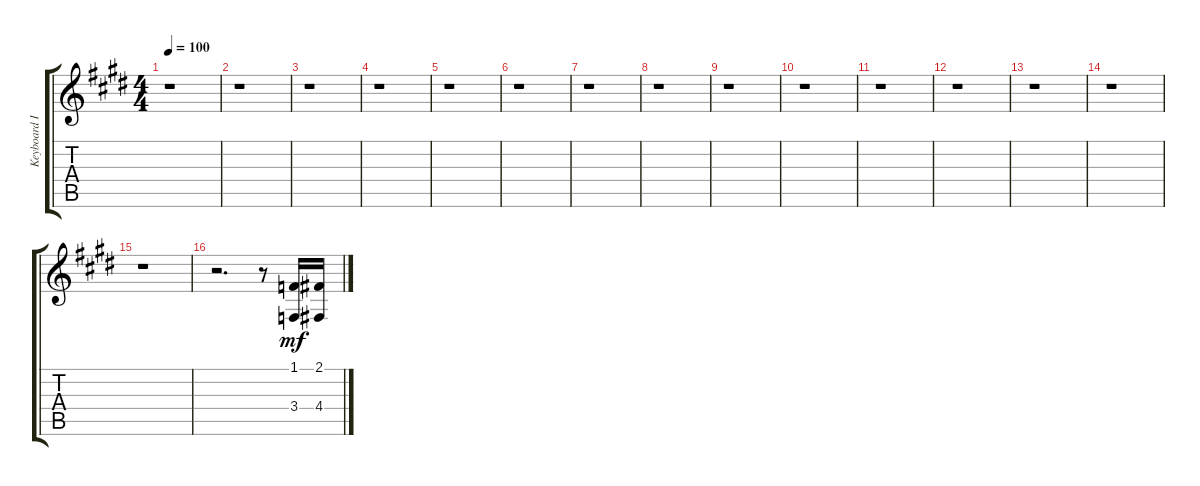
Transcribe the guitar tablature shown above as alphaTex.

\track ("Keyboard III" "Keyboard I") {instrument lead2sawtooth}
\staff {score tabs}
\tuning (E4 B3 G3 D3 A2 E2) {hide}
\ts (4 4)
\tempo 100
\clef g2
\ks e
r.1{dy f} |
r.1 |
r.1 |
r.1 |
r.1 |
r.1 |
r.1 |
r.1 |
r.1 |
r.1 |
r.1 |
r.1 |
r.1 |
r.1 |
r.1 |
r.2{d} r.8 (1.1 3.4).16{dy mf} (2.1 4.4).16
